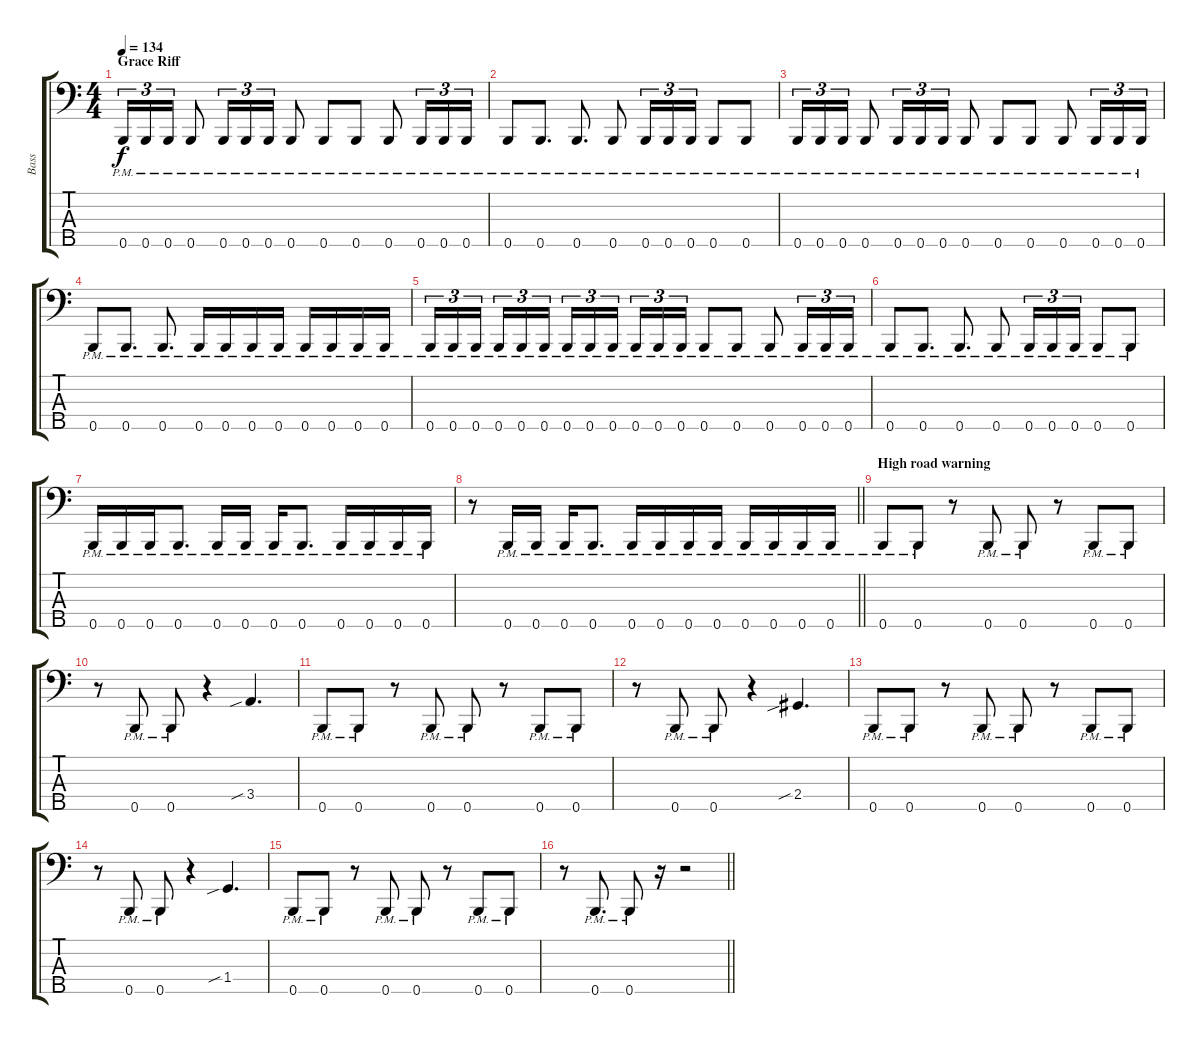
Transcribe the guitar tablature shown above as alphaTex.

\track ("Bass" "Bass") {instrument electricbasspick}
\staff {score tabs}
\tuning (Gb2 E2 B1 Gb1 B0) {hide}
\ts (4 4)
\section ("" "Grace Riff")
\tempo 134
\clef f4
\ks c
0.5{pm}.16{tu (3 2) dy f} 0.5{pm}.16{tu (3 2)} 0.5{pm}.16{tu (3 2)} 0.5{pm}.8 0.5{pm}.16{tu (3 2)} 0.5{pm}.16{tu (3 2)} 0.5{pm}.16{tu (3 2)} 0.5{pm}.8 0.5{pm}.8 0.5{pm}.8 0.5{pm}.8 0.5{pm}.16{tu (3 2)} 0.5{pm}.16{tu (3 2)} 0.5{pm}.16{tu (3 2)} |
0.5{pm}.8 0.5{pm}.8{d} 0.5{pm}.8{d} 0.5{pm}.8 0.5{pm}.16{tu (3 2)} 0.5{pm}.16{tu (3 2)} 0.5{pm}.16{tu (3 2)} 0.5{pm}.8 0.5{pm}.8 |
0.5{pm}.16{tu (3 2)} 0.5{pm}.16{tu (3 2)} 0.5{pm}.16{tu (3 2)} 0.5{pm}.8 0.5{pm}.16{tu (3 2)} 0.5{pm}.16{tu (3 2)} 0.5{pm}.16{tu (3 2)} 0.5{pm}.8 0.5{pm}.8 0.5{pm}.8 0.5{pm}.8 0.5{pm}.16{tu (3 2)} 0.5{pm}.16{tu (3 2)} 0.5{pm}.16{tu (3 2)} |
0.5{pm}.8 0.5{pm}.8{d} 0.5{pm}.8{d} 0.5{pm}.16 0.5{pm}.16 0.5{pm}.16 0.5{pm}.16 0.5{pm}.16 0.5{pm}.16 0.5{pm}.16 0.5{pm}.16 |
0.5{pm}.16{tu (3 2)} 0.5{pm}.16{tu (3 2)} 0.5{pm}.16{tu (3 2) beam splitsecondary} 0.5{pm}.16{tu (3 2)} 0.5{pm}.16{tu (3 2)} 0.5{pm}.16{tu (3 2)} 0.5{pm}.16{tu (3 2)} 0.5{pm}.16{tu (3 2)} 0.5{pm}.16{tu (3 2) beam splitsecondary} 0.5{pm}.16{tu (3 2)} 0.5{pm}.16{tu (3 2)} 0.5{pm}.16{tu (3 2)} 0.5{pm}.8 0.5{pm}.8 0.5{pm}.8 0.5{pm}.16{tu (3 2)} 0.5{pm}.16{tu (3 2)} 0.5{pm}.16{tu (3 2)} |
0.5{pm}.8 0.5{pm}.8{d} 0.5{pm}.8{d} 0.5{pm}.8 0.5{pm}.16{tu (3 2)} 0.5{pm}.16{tu (3 2)} 0.5{pm}.16{tu (3 2)} 0.5{pm}.8 0.5{pm}.8 |
0.5{pm}.16 0.5{pm}.16 0.5{pm}.16 0.5{pm}.8{d} 0.5{pm}.16 0.5{pm}.16 0.5{pm}.16 0.5{pm}.8{d} 0.5{pm}.16 0.5{pm}.16 0.5{pm}.16 0.5{pm}.16 |
\barLineRight lightlight
r.8 0.5{pm}.16 0.5{pm}.16 0.5{pm}.16 0.5{pm}.8{d} 0.5{pm}.16 0.5{pm}.16 0.5{pm}.16 0.5{pm}.16 0.5{pm}.16 0.5{pm}.16 0.5{pm}.16 0.5{pm}.16 |
\section ("" "High road warning")
0.5{pm}.8 0.5{pm}.8 r.8 0.5{pm}.8 0.5{pm}.8 r.8 0.5{pm}.8 0.5{pm}.8 |
r.8 0.5{pm}.8 0.5{pm}.8 r.4 3.4{sib}.4{d} |
0.5{pm}.8 0.5{pm}.8 r.8 0.5{pm}.8 0.5{pm}.8 r.8 0.5{pm}.8 0.5{pm}.8 |
r.8 0.5{pm}.8 0.5{pm}.8 r.4 2.4{sib}.4{d} |
0.5{pm}.8 0.5{pm}.8 r.8 0.5{pm}.8 0.5{pm}.8 r.8 0.5{pm}.8 0.5{pm}.8 |
r.8 0.5{pm}.8 0.5{pm}.8 r.4 1.4{sib}.4{d} |
0.5{pm}.8 0.5{pm}.8 r.8 0.5{pm}.8 0.5{pm}.8 r.8 0.5{pm}.8 0.5{pm}.8 |
\barLineRight lightlight
r.8 0.5{pm}.8{d} 0.5{pm}.8 r.16 r.2
